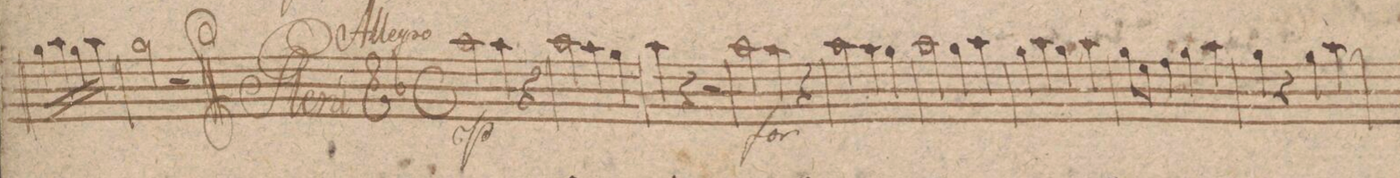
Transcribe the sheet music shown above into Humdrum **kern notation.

**kern	**dynam
*I"Clarinetto Primo Solo in B	*
*clefG2	*
*k[f#c#g#d#]	*
*met(c)	*
*M4/4	*
16ff#\LL	.
16gg#\	.
16ff#\	.
16gg#\JJ	.
=10	=10
2ff#\	.
2r	.
=11||	=11||
*k[f#c#g#d#]	*
*M4/4	*
*met(c)	*
2gg#\	p
4gg#\	.
4r	.
=12	=12
2gg#\	.
4gg#\	.
4ff#\	.
=13	=13
4gg#\	.
4r	.
2r	.
=14	=14
2gg#\	f
4gg#\	.
4r	.
=15	=15
2gg#\	.
4gg#\	.
4ff#\	.
=16	=16
2gg#\	.
4ff#\	.
4gg#\	.
=17	=17
4ff#\	.
4gg#\	.
4ff#\	.
4gg#\	.
=18	=18
8ff#\L	.
8dd#\J	.
4ee\	.
4ff#\	.
4gg#\	.
=19	=19
4ff#\	.
4r	.
4ff#\	.
4gg#\	.
=20	=20
*-	*-
